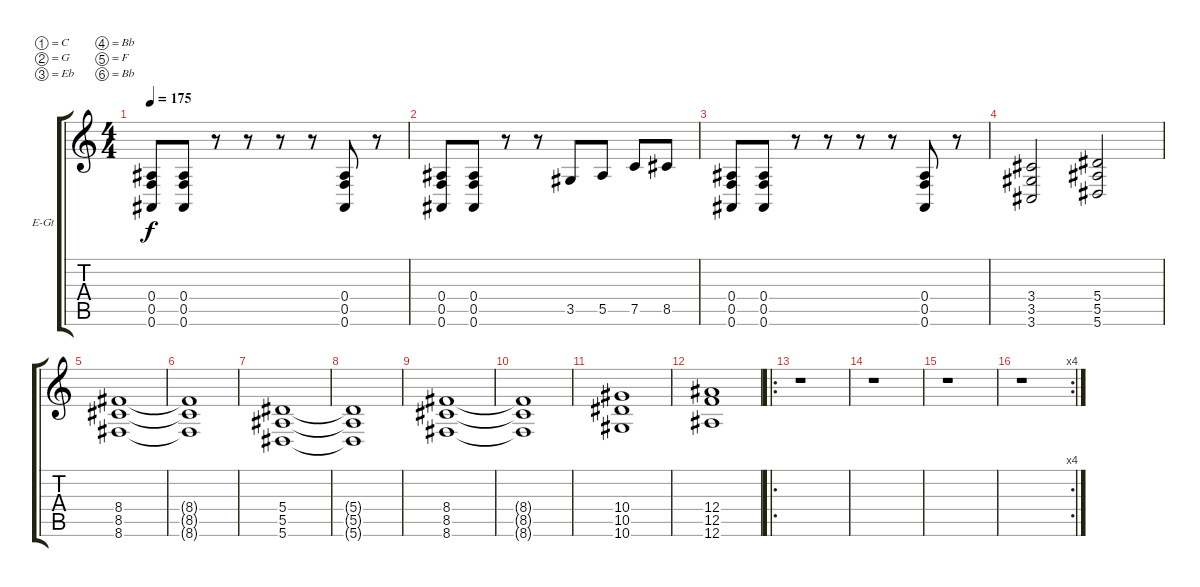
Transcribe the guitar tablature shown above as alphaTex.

\bracketExtendMode groupsimilarinstruments
\firstSystemTrackNameOrientation horizontal
\otherSystemsTrackNameOrientation horizontal
\track ("Piste 1" "E-Gt") {instrument distortionguitar}
\staff {score tabs}
\tuning (C4 G3 Eb3 Bb2 F2 Bb1)
\ts (4 4)
\tempo 175
\clef g2
\ks c
(0.4 0.5 0.6).8{dy f} (0.4 0.5 0.6).8 r.8 r.8 r.8 r.8 (0.4 0.5 0.6).8 r.8 |
(0.4 0.5 0.6).8 (0.4 0.5 0.6).8 r.8 r.8 3.5.8 5.5.8 7.5.8 8.5.8 |
(0.4 0.5 0.6).8 (0.4 0.5 0.6).8 r.8 r.8 r.8 r.8 (0.4 0.5 0.6).8 r.8 |
(3.4 3.5 3.6).2 (5.4 5.5 5.6).2 |
(8.4 8.5 8.6).1 |
(8.4{t} 8.5{t} 8.6{t}).1 |
(5.4 5.5 5.6).1 |
(5.4{t} 5.5{t} 5.6{t}).1 |
(8.4 8.5 8.6).1 |
(8.4{t} 8.5{t} 8.6{t}).1 |
(10.4 10.5 10.6).1 |
(12.4 12.5 12.6).1 |
\ro
r.1 |
r.1 |
r.1 |
\rc 4
r.1
